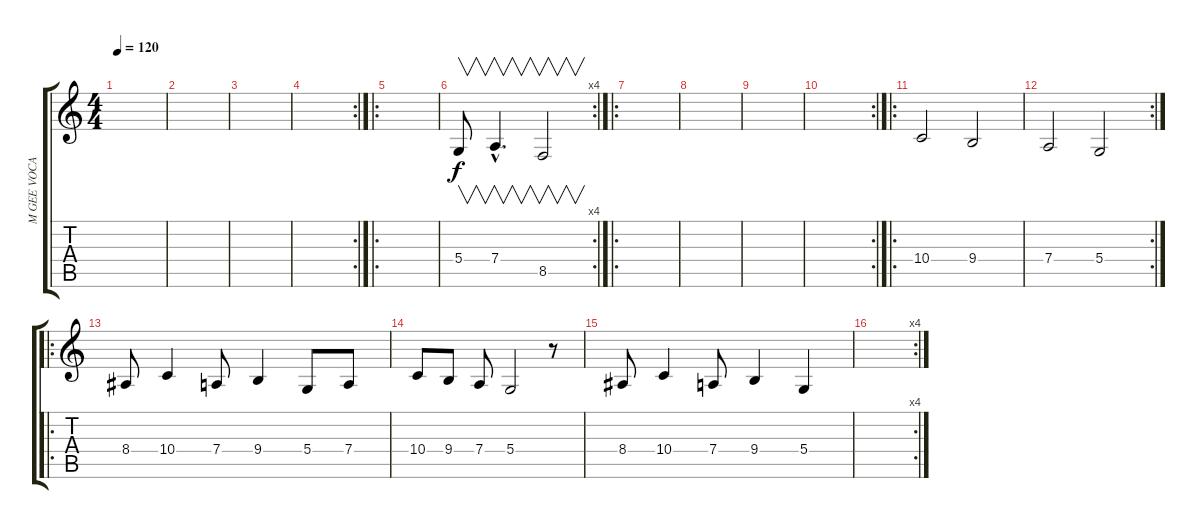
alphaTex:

\track ("M GEE VOCAL" "M GEE VOCA") {instrument lead6voice}
\staff {score tabs}
\tuning (E4 B3 G3 D3 A2 E2) {hide}
\ts (4 4)
\tempo 120
\clef g2
\ks c
|
|
|
\rc 2
|
\ro
|
\rc 4
5.4.8{v} 7.4{hac}.4{v d} 8.5.2{v} |
\ro
|
|
|
\rc 2
|
\ro
10.4.2 9.4.2 |
\rc 2
7.4.2 5.4.2 |
\ro
8.4.8 10.4.4 7.4.8 9.4.4 5.4.8 7.4.8 |
10.4.8 9.4.8 7.4.8 5.4.2 r.8 |
8.4.8 10.4.4 7.4.8 9.4.4 5.4.4 |
\rc 4
